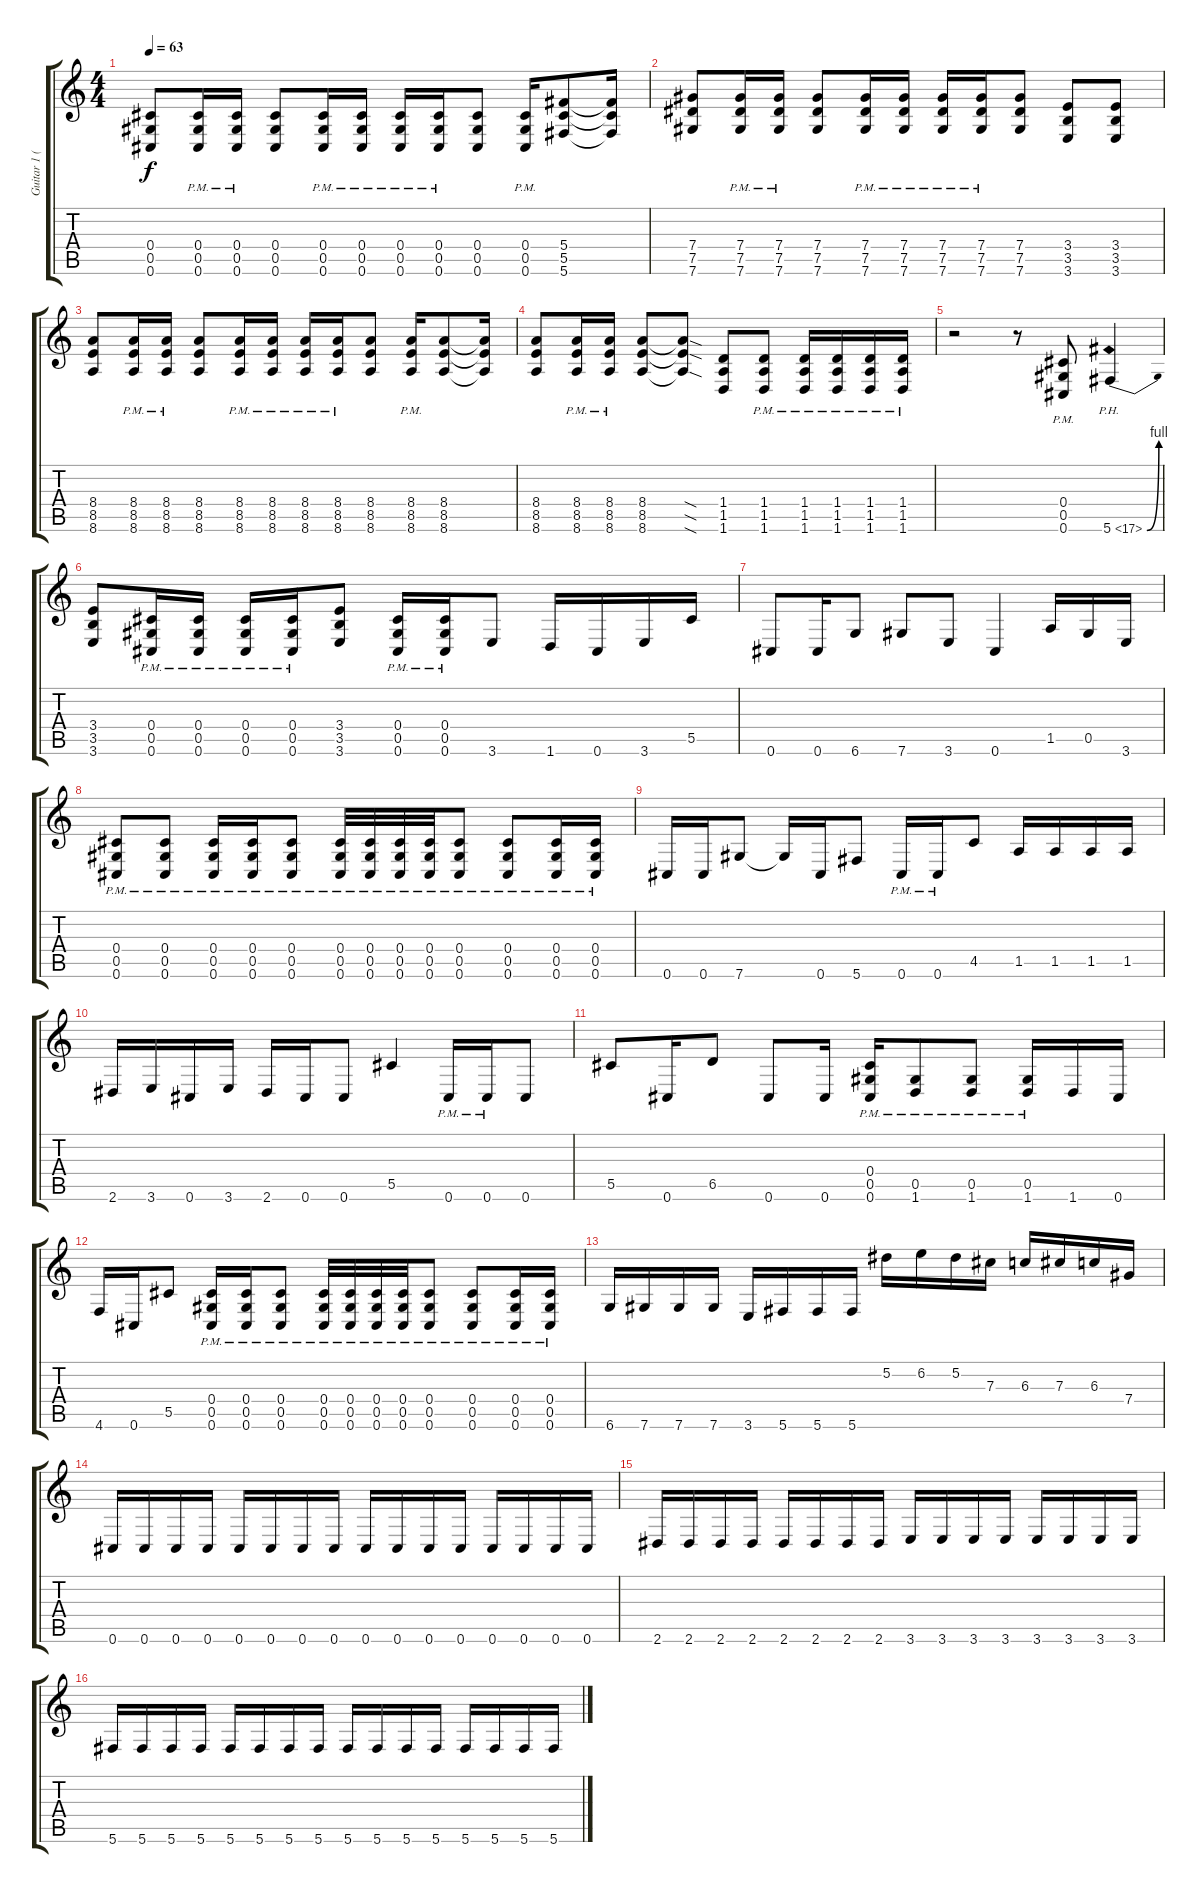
\track ("Guitar 1 (Drop C#)" "Guitar 1 (") {instrument distortionguitar}
\staff {score tabs}
\tuning (Eb4 Bb3 Gb3 Db3 Ab2 Db2) {hide}
\ts (4 4)
\tempo 63
\clef g2
\ks c
(0.4 0.5 0.6).8{dy f} (0.4{pm} 0.5{pm} 0.6{pm}).16 (0.4{pm} 0.5{pm} 0.6{pm}).16 (0.4 0.5 0.6).8 (0.4{pm} 0.5{pm} 0.6{pm}).16 (0.4{pm} 0.5{pm} 0.6{pm}).16 (0.4{pm} 0.5{pm} 0.6{pm}).16 (0.4{pm} 0.5{pm} 0.6{pm}).16 (0.4 0.5 0.6).8 (0.4{pm} 0.5{pm} 0.6{pm}).16 (5.4 5.5 5.6).8 (5.4{t} 5.5{t} 5.6{t}).16 |
(7.4 7.5 7.6).8 (7.4{pm} 7.5{pm} 7.6{pm}).16 (7.4{pm} 7.5{pm} 7.6{pm}).16 (7.4 7.5 7.6).8 (7.4{pm} 7.5{pm} 7.6{pm}).16 (7.4{pm} 7.5{pm} 7.6{pm}).16 (7.4{pm} 7.5{pm} 7.6{pm}).16 (7.4{pm} 7.5{pm} 7.6{pm}).16 (7.4 7.5 7.6).8 (3.4 3.5 3.6).8 (3.4 3.5 3.6).8 |
(8.4 8.5 8.6).8 (8.4{pm} 8.5{pm} 8.6{pm}).16 (8.4{pm} 8.5{pm} 8.6{pm}).16 (8.4 8.5 8.6).8 (8.4{pm} 8.5{pm} 8.6{pm}).16 (8.4{pm} 8.5{pm} 8.6{pm}).16 (8.4{pm} 8.5{pm} 8.6{pm}).16 (8.4{pm} 8.5{pm} 8.6{pm}).16 (8.4 8.5 8.6).8 (8.4{pm} 8.5{pm} 8.6{pm}).16 (8.4 8.5 8.6).8 (8.4{t} 8.5{t} 8.6{t}).16 |
(8.4 8.5 8.6).8 (8.4{pm} 8.5{pm} 8.6{pm}).16 (8.4{pm} 8.5{pm} 8.6{pm}).16 (8.4 8.5 8.6).8 (8.4{sod t} 8.5{sod t} 8.6{sod t}).8 (1.4 1.5 1.6).8 (1.4{pm} 1.5{pm} 1.6{pm}).8 (1.4{pm} 1.5{pm} 1.6{pm}).16 (1.4{pm} 1.5{pm} 1.6{pm}).16 (1.4{pm} 1.5{pm} 1.6{pm}).16 (1.4{pm} 1.5{pm} 1.6{pm}).16 |
r.2 r.8 (0.4{pm} 0.5{pm} 0.6{pm}).8 5.6{be (bend 0 0 60 4) ph 12}.4 |
(3.4 3.5 3.6).8 (0.4{pm} 0.5{pm} 0.6{pm}).16 (0.4{pm} 0.5{pm} 0.6{pm}).16 (0.4{pm} 0.5{pm} 0.6{pm}).16 (0.4{pm} 0.5{pm} 0.6{pm}).16 (3.4 3.5 3.6).8 (0.4{pm} 0.5{pm} 0.6{pm}).16 (0.4{pm} 0.5{pm} 0.6{pm}).16 3.6.8 1.6.16 0.6.16 3.6.16 5.5.16 |
0.6.8 0.6.16 6.6.8 7.6.8 3.6.8 0.6.4 1.5.16 0.5.16 3.6.16 |
(0.4{pm} 0.5{pm} 0.6{pm}).8 (0.4{pm} 0.5{pm} 0.6{pm}).8 (0.4{pm} 0.5{pm} 0.6{pm}).16 (0.4{pm} 0.5{pm} 0.6{pm}).16 (0.4{pm} 0.5{pm} 0.6{pm}).8 (0.4{pm} 0.5{pm} 0.6{pm}).32 (0.4{pm} 0.5{pm} 0.6{pm}).32 (0.4{pm} 0.5{pm} 0.6{pm}).32 (0.4{pm} 0.5{pm} 0.6{pm}).32 (0.4{pm} 0.5{pm} 0.6{pm}).8 (0.4{pm} 0.5{pm} 0.6{pm}).8 (0.4{pm} 0.5{pm} 0.6{pm}).16 (0.4{pm} 0.5{pm} 0.6{pm}).16 |
0.6.16 0.6.16 7.6.8 7.6{t}.16 0.6.16 5.6.8 0.6{pm}.16 0.6{pm}.16 4.5.8 1.5.16 1.5.16 1.5.16 1.5.16 |
2.6.16 3.6.16 0.6.16 3.6.16 2.6.16 0.6.16 0.6.8 5.5.4 0.6{pm}.16 0.6{pm}.16 0.6.8 |
5.5.8 0.6.16 6.5.8 0.6.8 0.6.16 (0.4{pm} 0.5{pm} 0.6{pm}).16 (0.5{pm} 1.6{pm}).8 (0.5{pm} 1.6{pm}).8 (0.5{pm} 1.6{pm}).16 1.6.16 0.6.16 |
4.6.16 0.6.16 5.5.8 (0.4{pm} 0.5{pm} 0.6{pm}).16 (0.4{pm} 0.5{pm} 0.6{pm}).16 (0.4{pm} 0.5{pm} 0.6{pm}).8 (0.4{pm} 0.5{pm} 0.6{pm}).32 (0.4{pm} 0.5{pm} 0.6{pm}).32 (0.4{pm} 0.5{pm} 0.6{pm}).32 (0.4{pm} 0.5{pm} 0.6{pm}).32 (0.4{pm} 0.5{pm} 0.6{pm}).8 (0.4{pm} 0.5{pm} 0.6{pm}).8 (0.4{pm} 0.5{pm} 0.6{pm}).16 (0.4{pm} 0.5{pm} 0.6{pm}).16 |
6.6.16 7.6.16 7.6.16 7.6.16 3.6.16 5.6.16 5.6.16 5.6.16 5.2.16 6.2.16 5.2.16 7.3.16 6.3.16 7.3.16 6.3.16 7.4.16 |
0.6.16 0.6.16 0.6.16 0.6.16 0.6.16 0.6.16 0.6.16 0.6.16 0.6.16 0.6.16 0.6.16 0.6.16 0.6.16 0.6.16 0.6.16 0.6.16 |
2.6.16 2.6.16 2.6.16 2.6.16 2.6.16 2.6.16 2.6.16 2.6.16 3.6.16 3.6.16 3.6.16 3.6.16 3.6.16 3.6.16 3.6.16 3.6.16 |
5.6.16 5.6.16 5.6.16 5.6.16 5.6.16 5.6.16 5.6.16 5.6.16 5.6.16 5.6.16 5.6.16 5.6.16 5.6.16 5.6.16 5.6.16 5.6.16
